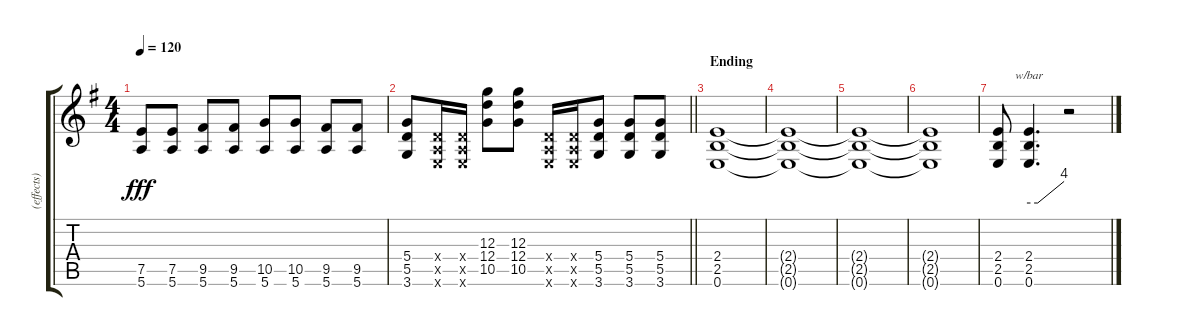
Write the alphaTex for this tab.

\track ("(effects)" "(effects)") {instrument overdrivenguitar}
\staff {score tabs}
\tuning (E4 B3 G3 D3 A2 E2) {hide}
\ts (4 4)
\tempo 120
\clef g2
\ks eminor
(7.5 5.6).8{dy fff} (7.5 5.6).8 (9.5 5.6).8 (9.5 5.6).8 (10.5 5.6).8 (10.5 5.6).8 (9.5 5.6).8 (9.5 5.6).8 |
\barLineRight lightlight
(5.4 5.5 3.6).8 (0.4{x} 0.5{x} 0.6{x}).16 (0.4{x} 0.5{x} 0.6{x}).16 (12.3 12.4 10.5).8 (12.3 12.4 10.5).8 (0.4{x} 0.5{x} 0.6{x}).16 (0.4{x} 0.5{x} 0.6{x}).16 (5.4 5.5 3.6).8 (5.4 5.5 3.6).8 (5.4 5.5 3.6).8 |
\section ("" "Ending")
(2.4 2.5 0.6).1 |
(2.4{t} 2.5{t} 0.6{t}).1 |
(2.4{t} 2.5{t} 0.6{t}).1 |
(2.4{t} 2.5{t} 0.6{t}).1 |
(2.4 2.5 0.6).8 (2.4 2.5 0.6).4{d tbe (custom default 0 0 15 0 60 16)} r.2
